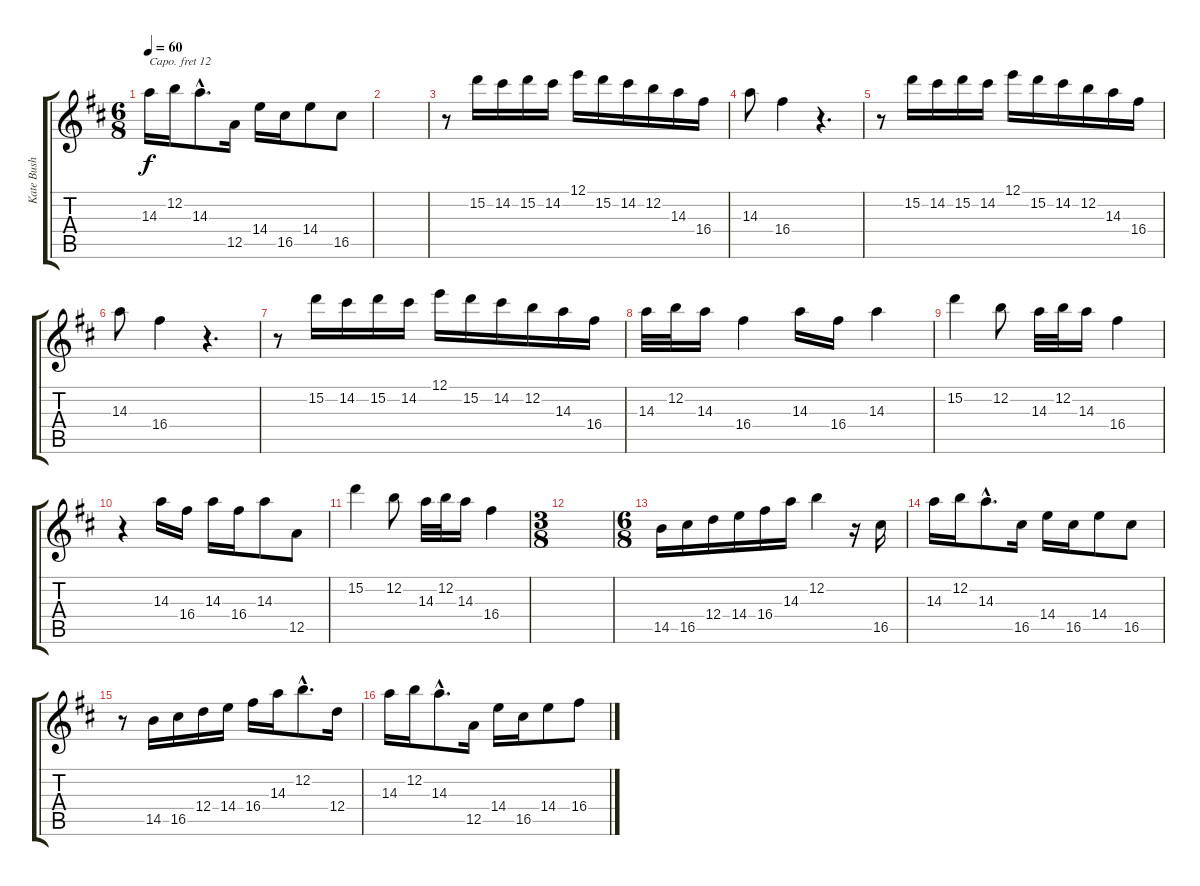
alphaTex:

\track ("Kate Bush" "Kate Bush") {instrument recorder}
\staff {score tabs}
\capo 12
\tuning (E4 B3 G3 D3 A2 E2) {hide}
\ts (6 8)
\tempo 60
\clef g2
\ks bminor
14.3.16{dy f} 12.2.16 14.3{hac}.8{d} 12.5.16 14.4.16 16.5.16 14.4.8 16.5.8 |
|
r.8 15.2.16 14.2.16 15.2.16 14.2.16 12.1.16 15.2.16 14.2.16 12.2.16 14.3.16 16.4.16 |
14.3.8 16.4.4 r.4{d} |
r.8 15.2.16 14.2.16 15.2.16 14.2.16 12.1.16 15.2.16 14.2.16 12.2.16 14.3.16 16.4.16 |
14.3.8 16.4.4 r.4{d} |
r.8 15.2.16 14.2.16 15.2.16 14.2.16 12.1.16 15.2.16 14.2.16 12.2.16 14.3.16 16.4.16 |
14.3.32 12.2.32 14.3.16 16.4.4 14.3.16 16.4.16 14.3.4 |
15.2.4 12.2.8 14.3.32 12.2.32 14.3.16 16.4.4 |
r.4 14.3.16 16.4.16 14.3.16 16.4.16 14.3.8 12.5.8 |
15.2.4 12.2.8 14.3.32 12.2.32 14.3.16 16.4.4 |
\ts (3 8)
|
\ts (6 8)
14.5.16 16.5.16 12.4.16 14.4.16 16.4.16 14.3.16 12.2.4 r.16 16.5.16 |
14.3.16 12.2.16 14.3{hac}.8{d} 16.5.16 14.4.16 16.5.16 14.4.8 16.5.8 |
r.8 14.5.16 16.5.16 12.4.16 14.4.16 16.4.16 14.3.16 12.2{hac}.8{d} 12.4.16 |
14.3.16 12.2.16 14.3{hac}.8{d} 12.5.16 14.4.16 16.5.16 14.4.8 16.4.8
